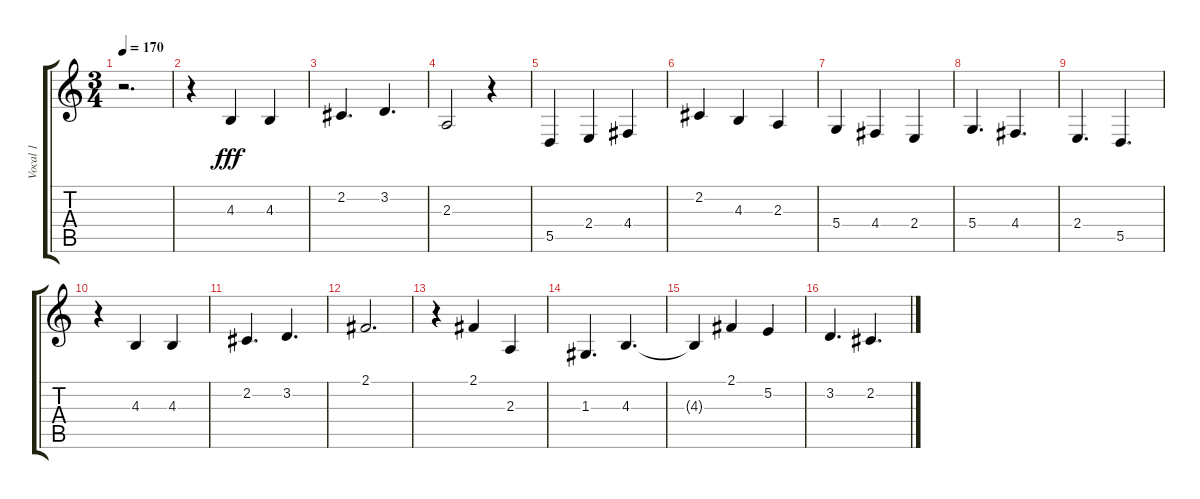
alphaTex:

\track ("Vocal 1" "Vocal 1") {instrument synthvoice}
\staff {score tabs}
\tuning (E4 B3 G3 D3 A2 E2) {hide}
\ts (3 4)
\tempo 170
\clef g2
\ks c
r.2{d dy fff} |
r.4 4.3.4 4.3.4 |
2.2.4{d} 3.2.4{d} |
2.3.2 r.4 |
5.5.4 2.4.4 4.4.4 |
2.2.4 4.3.4 2.3.4 |
5.4.4 4.4.4 2.4.4 |
5.4.4{d} 4.4.4{d} |
2.4.4{d} 5.5.4{d} |
r.4 4.3.4 4.3.4 |
2.2.4{d} 3.2.4{d} |
2.1.2{d} |
r.4 2.1.4 2.3.4 |
1.3.4{d} 4.3.4{d} |
4.3{t}.4 2.1.4 5.2.4 |
3.2.4{d} 2.2.4{d}
